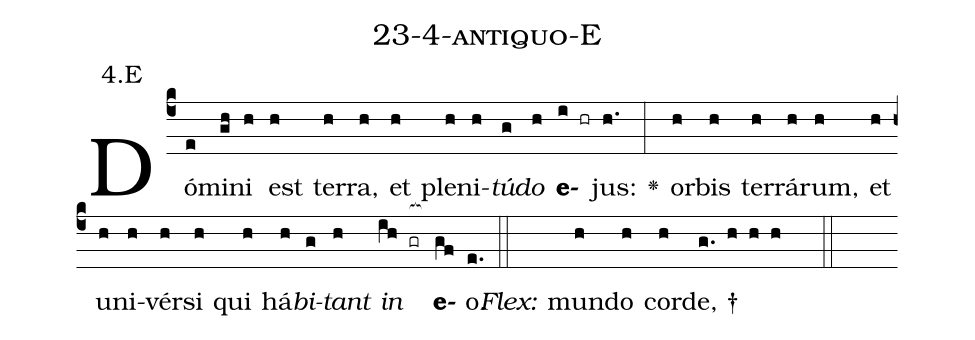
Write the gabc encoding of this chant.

name: 23-4-antiquo-E;
annotation: 4.E;
%%
(c4)Dó(e)mi(gh)ni(h) est(h) ter(h)ra,(h) et(h) ple(h)ni(h)<i>tú</i>(g)<i>do</i>(h) <b>e</b>(i hr)jus:(h.) <v>\greheightstar</v>(:) or(h)bis(h) ter(h)rá(h)rum,(h) et(h) u(h)ni(h)vér(h)si(h) qui(h) há(h)<i>bi</i>(g)<i>tant</i>(h) <i>in</i>(ih gr[ocb:1{]) <b>e</b>(gf[ocb:0}])o.(e.) (::)
<i>Flex:</i>()  mun(h)do(h) cor(h)de, †(g. h h h  ::)

%E(h) u(g) o(h) u(ih) a(gf) e.(e.) (::)
